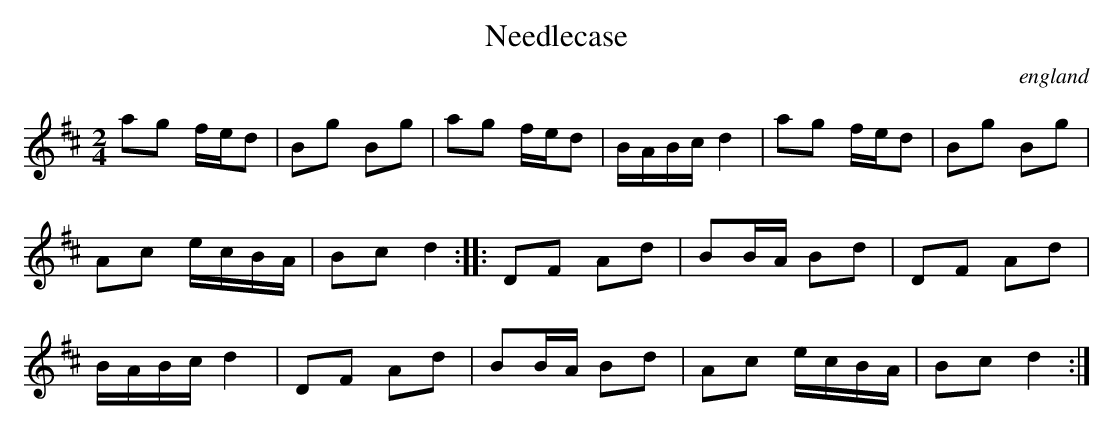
X:1
T:Needlecase
O:england
M:2/4
L:1/8
K:D
ag f/e/d|Bg Bg|ag f/e/d|B/A/B/c/ d2|ag f/e/d|Bg Bg|
Ac e/c/B/A/|Bc d2::DF Ad|BB/A/ Bd|DF Ad|
B/A/B/c/ d2|DF Ad|BB/A/ Bd|Ac e/c/B/A/|Bc d2:|]
